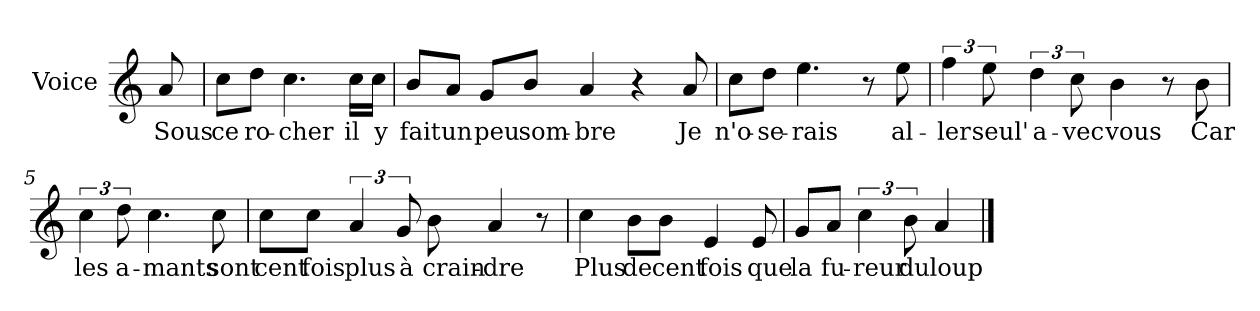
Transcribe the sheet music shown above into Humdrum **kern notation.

**kern	**text
*part1	*part1
*staff1	*staff1
*I"Voice	*
*I'V	*
*clefG2	*
*k[]	*
*C:	*
=	=
8a/	Sous
=1	=1
8cc\L	ce
8dd\J	ro-
4.cc\	-cher
16cc\LL	il
16cc\JJ	y
=2	=2
8b/L	fait
8a/J	un
8g/L	peu
8b/J	som-
4a/	-bre
4r	.
8a/	Je
=3	=3
8cc\L	n'o-
8dd\J	-se-
4.ee\	-rais
8r	.
8ee\	al-
=4	=4
6ff\	-ler
12ee\	seul'
6dd\	a-
12cc\	-vec
4b\	vous
8r	.
8b\	Car
!!LO:LB:g=z
=5	=5
6cc\	les
12dd\	a-
4.cc\	-mants
8cc\	sont
=6	=6
8cc\L	cent
8cc\J	fois
6a/	plus
12g/	à
8b\	crain-
4a/	-dre
8r	.
=7	=7
4cc\	Plus
8b\L	de
8b\J	cent
4e/	fois
8e/	que
=8	=8
8g/L	la
8a/J	fu-
6cc\	-reur
12b\	du
4a/	loup
==	==
*-	*-
